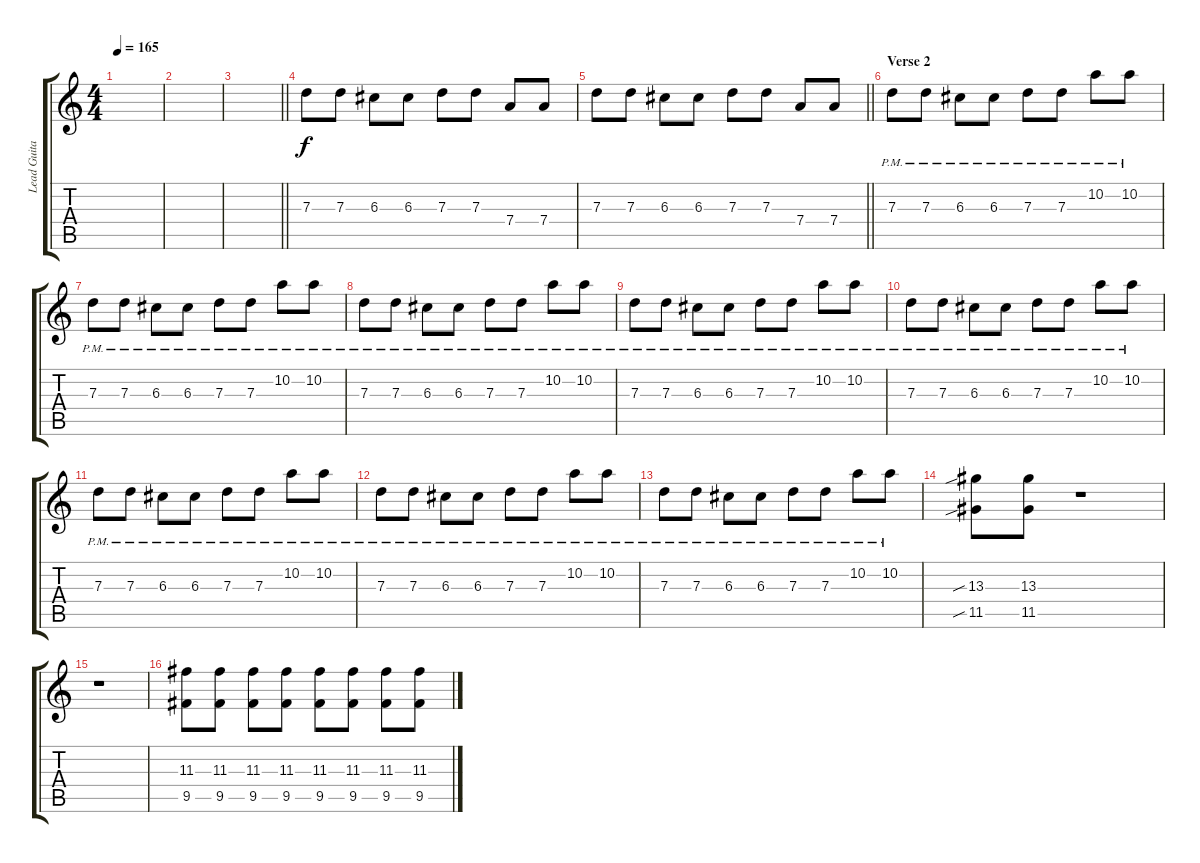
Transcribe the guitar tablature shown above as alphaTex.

\track ("Lead Guitar" "Lead Guita") {instrument distortionguitar}
\staff {score tabs}
\tuning (E4 B3 G3 D3 A2 E2) {hide}
\ts (4 4)
\tempo 165
\clef g2
\ks c
|
|
\barLineRight lightlight
|
7.3.8 7.3.8 6.3.8 6.3.8 7.3.8 7.3.8 7.4.8 7.4.8 |
\barLineRight lightlight
7.3.8 7.3.8 6.3.8 6.3.8 7.3.8 7.3.8 7.4.8 7.4.8 |
\section ("" "Verse 2")
7.3{pm}.8 7.3{pm}.8 6.3{pm}.8 6.3{pm}.8 7.3{pm}.8 7.3{pm}.8 10.2{pm}.8 10.2{pm}.8 |
7.3{pm}.8 7.3{pm}.8 6.3{pm}.8 6.3{pm}.8 7.3{pm}.8 7.3{pm}.8 10.2{pm}.8 10.2{pm}.8 |
7.3{pm}.8 7.3{pm}.8 6.3{pm}.8 6.3{pm}.8 7.3{pm}.8 7.3{pm}.8 10.2{pm}.8 10.2{pm}.8 |
7.3{pm}.8 7.3{pm}.8 6.3{pm}.8 6.3{pm}.8 7.3{pm}.8 7.3{pm}.8 10.2{pm}.8 10.2{pm}.8 |
7.3{pm}.8 7.3{pm}.8 6.3{pm}.8 6.3{pm}.8 7.3{pm}.8 7.3{pm}.8 10.2{pm}.8 10.2{pm}.8 |
7.3{pm}.8 7.3{pm}.8 6.3{pm}.8 6.3{pm}.8 7.3{pm}.8 7.3{pm}.8 10.2{pm}.8 10.2{pm}.8 |
7.3{pm}.8 7.3{pm}.8 6.3{pm}.8 6.3{pm}.8 7.3{pm}.8 7.3{pm}.8 10.2{pm}.8 10.2{pm}.8 |
7.3{pm}.8 7.3{pm}.8 6.3{pm}.8 6.3{pm}.8 7.3{pm}.8 7.3{pm}.8 10.2{pm}.8 10.2{pm}.8 |
(13.3{sib} 11.5{sib}).8 (13.3 11.5).8 r.1 |
r.1 |
(11.3 9.5).8 (11.3 9.5).8 (11.3 9.5).8 (11.3 9.5).8 (11.3 9.5).8 (11.3 9.5).8 (11.3 9.5).8 (11.3 9.5).8
